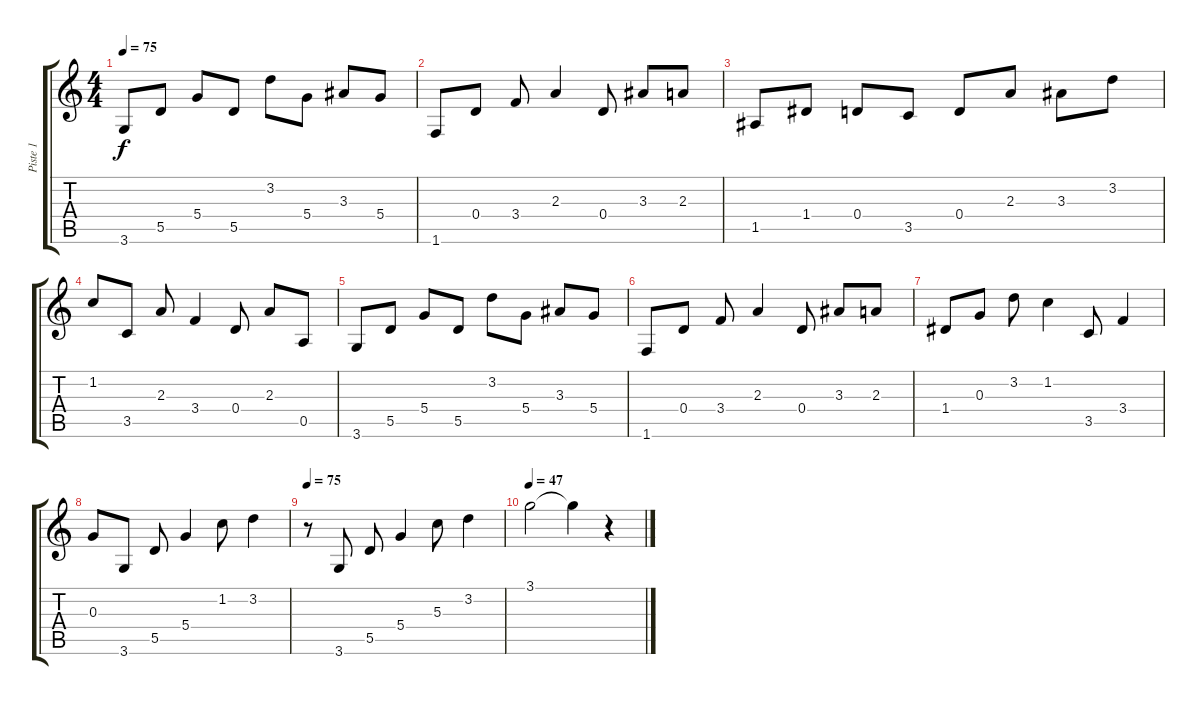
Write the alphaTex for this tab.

\track ("Piste 1" "Piste 1") {instrument acousticguitarnylon}
\staff {score tabs}
\tuning (E4 B3 G3 D3 A2 E2) {hide}
\ts (4 4)
\tempo 75
\clef g2
\ks c
3.6.8{dy f} 5.5.8 5.4.8 5.5.8 3.2.8 5.4.8 3.3.8 5.4.8 |
1.6.8 0.4.8 3.4.8 2.3.4 0.4.8 3.3.8 2.3.8 |
1.5.8 1.4.8 0.4.8 3.5.8 0.4.8 2.3.8 3.3.8 3.2.8 |
1.2.8 3.5.8 2.3.8 3.4.4 0.4.8 2.3.8 0.5.8 |
3.6.8 5.5.8 5.4.8 5.5.8 3.2.8 5.4.8 3.3.8 5.4.8 |
1.6.8 0.4.8 3.4.8 2.3.4 0.4.8 3.3.8 2.3.8 |
1.4.8 0.3.8 3.2.8 1.2.4 3.5.8 3.4.4 |
0.3.8 3.6.8 5.5.8 5.4.4 1.2.8 3.2.4 |
\tempo 75
r.8 3.6.8 5.5.8 5.4.4 5.3.8 3.2.4 |
\tempo 47
3.1.2 3.1{t}.4 r.4
